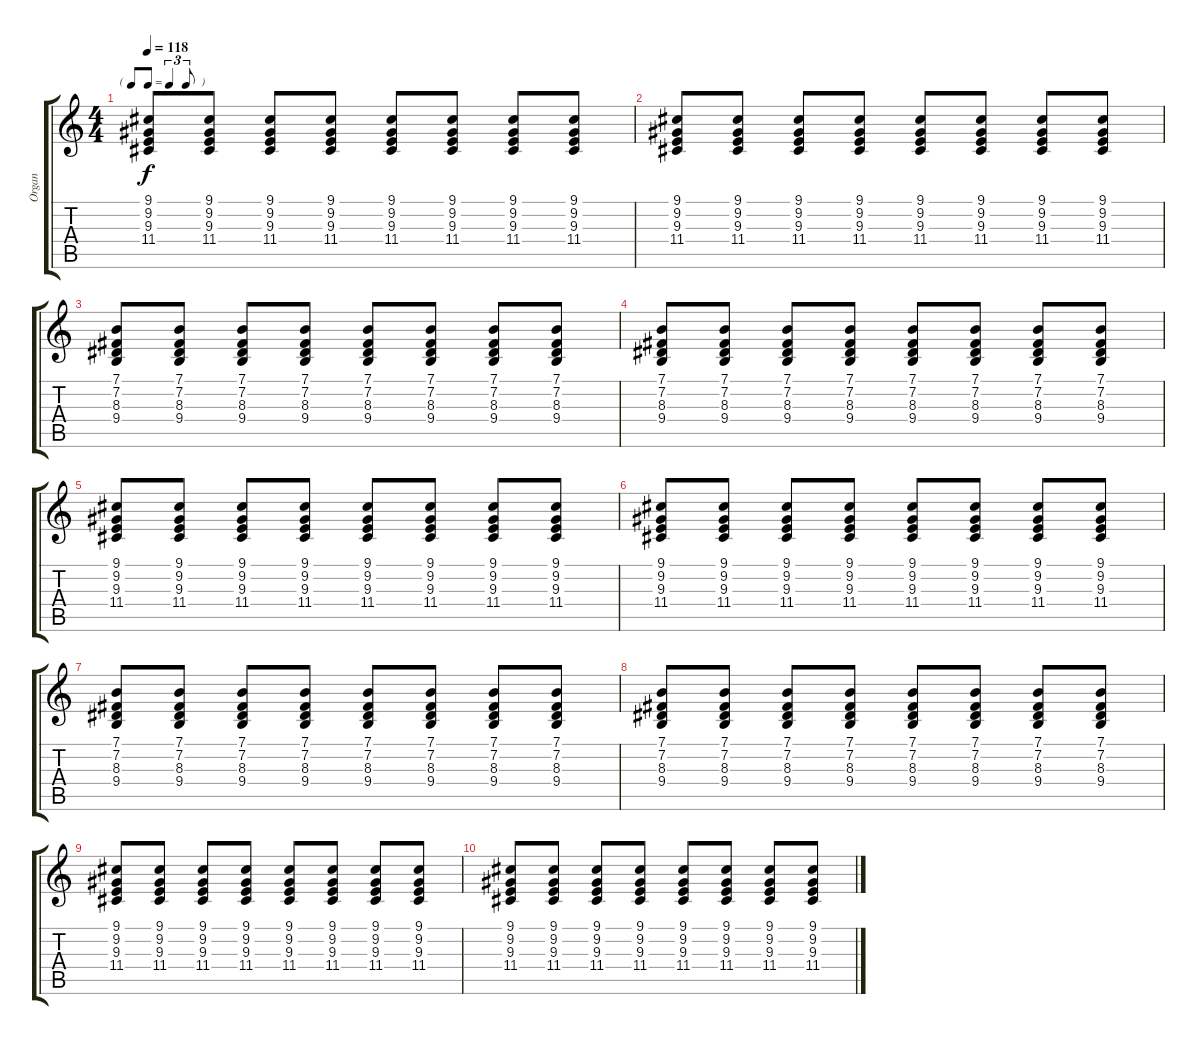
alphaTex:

\track ("Organ" "Organ") {instrument drawbarorgan}
\staff {score tabs}
\tuning (E4 B3 G3 D3 A2 E2) {hide}
\ts (4 4)
\tf triplet8th
\tempo 118
\clef g2
\ks c
(9.1 9.2 9.3 11.4).8{dy f} (9.1 9.2 9.3 11.4).8 (9.1 9.2 9.3 11.4).8 (9.1 9.2 9.3 11.4).8 (9.1 9.2 9.3 11.4).8 (9.1 9.2 9.3 11.4).8 (9.1 9.2 9.3 11.4).8 (9.1 9.2 9.3 11.4).8 |
(9.1 9.2 9.3 11.4).8 (9.1 9.2 9.3 11.4).8 (9.1 9.2 9.3 11.4).8 (9.1 9.2 9.3 11.4).8 (9.1 9.2 9.3 11.4).8 (9.1 9.2 9.3 11.4).8 (9.1 9.2 9.3 11.4).8 (9.1 9.2 9.3 11.4).8 |
(7.1 7.2 8.3 9.4).8{volume 12} (7.1 7.2 8.3 9.4).8 (7.1 7.2 8.3 9.4).8 (7.1 7.2 8.3 9.4).8 (7.1 7.2 8.3 9.4).8 (7.1 7.2 8.3 9.4).8 (7.1 7.2 8.3 9.4).8 (7.1 7.2 8.3 9.4).8 |
(7.1 7.2 8.3 9.4).8 (7.1 7.2 8.3 9.4).8 (7.1 7.2 8.3 9.4).8 (7.1 7.2 8.3 9.4).8 (7.1 7.2 8.3 9.4).8 (7.1 7.2 8.3 9.4).8 (7.1 7.2 8.3 9.4).8 (7.1 7.2 8.3 9.4).8 |
(9.1 9.2 9.3 11.4).8 (9.1 9.2 9.3 11.4).8 (9.1 9.2 9.3 11.4).8 (9.1 9.2 9.3 11.4).8 (9.1 9.2 9.3 11.4).8 (9.1 9.2 9.3 11.4).8 (9.1 9.2 9.3 11.4).8 (9.1 9.2 9.3 11.4).8 |
(9.1 9.2 9.3 11.4).8{volume 10} (9.1 9.2 9.3 11.4).8 (9.1 9.2 9.3 11.4).8 (9.1 9.2 9.3 11.4).8 (9.1 9.2 9.3 11.4).8 (9.1 9.2 9.3 11.4).8 (9.1 9.2 9.3 11.4).8 (9.1 9.2 9.3 11.4).8 |
(7.1 7.2 8.3 9.4).8{volume 8} (7.1 7.2 8.3 9.4).8 (7.1 7.2 8.3 9.4).8 (7.1 7.2 8.3 9.4).8 (7.1 7.2 8.3 9.4).8 (7.1 7.2 8.3 9.4).8 (7.1 7.2 8.3 9.4).8 (7.1 7.2 8.3 9.4).8 |
(7.1 7.2 8.3 9.4).8{volume 8} (7.1 7.2 8.3 9.4).8 (7.1 7.2 8.3 9.4).8 (7.1 7.2 8.3 9.4).8 (7.1 7.2 8.3 9.4).8 (7.1 7.2 8.3 9.4).8 (7.1 7.2 8.3 9.4).8 (7.1 7.2 8.3 9.4).8 |
(9.1 9.2 9.3 11.4).8{volume 4} (9.1 9.2 9.3 11.4).8 (9.1 9.2 9.3 11.4).8 (9.1 9.2 9.3 11.4).8 (9.1 9.2 9.3 11.4).8 (9.1 9.2 9.3 11.4).8 (9.1 9.2 9.3 11.4).8 (9.1 9.2 9.3 11.4).8 |
(9.1 9.2 9.3 11.4).8{volume 1} (9.1 9.2 9.3 11.4).8 (9.1 9.2 9.3 11.4).8 (9.1 9.2 9.3 11.4).8 (9.1 9.2 9.3 11.4).8 (9.1 9.2 9.3 11.4).8 (9.1 9.2 9.3 11.4).8 (9.1 9.2 9.3 11.4).8
